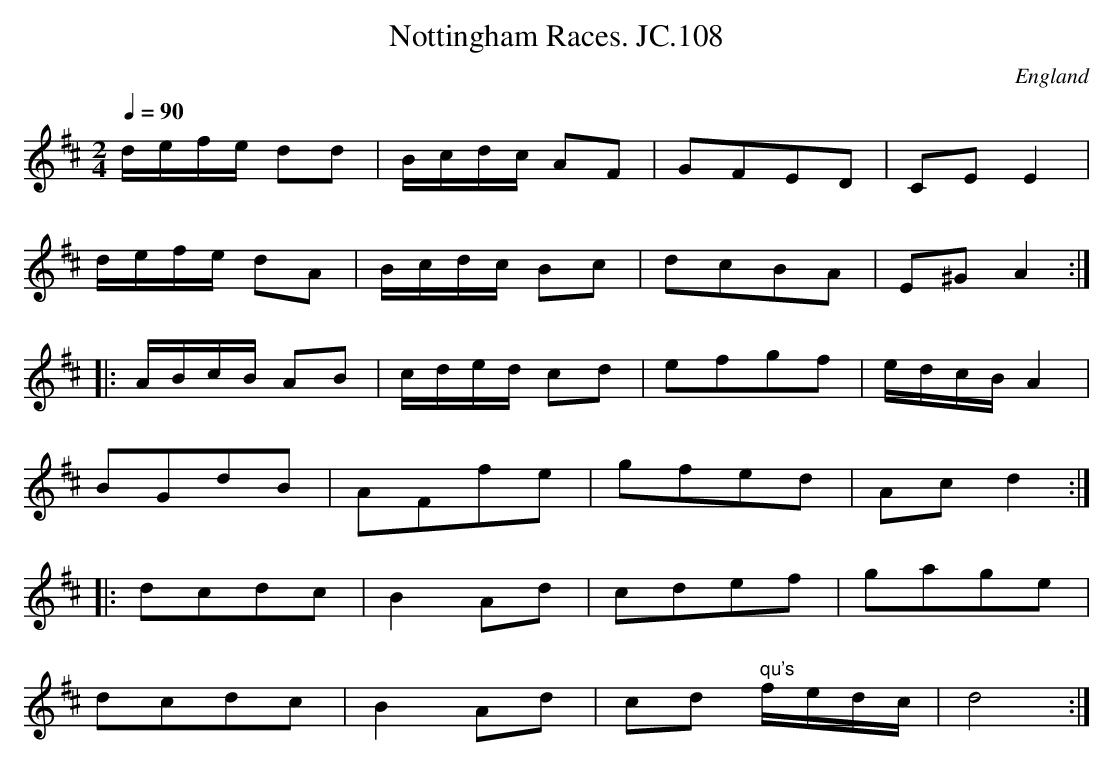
X:1
T:Nottingham Races. JC.108
L:1/8
M:2/4
O:England
Q:1/4=90
K:D
d/e/f/e/ dd|\
B/c/d/c/ AF|GFED|CEE2|!
d/e/f/e/ dA|B/c/d/c/ Bc|dcBA|E^GA2:|!
|:A/B/c/B/ AB|c/d/e/d/ cd|efgf|e/d/c/B/A2|!
BGdB|AFfe|gfed|Acd2:|!
|:dcdc|B2Ad|cdef|gage|!
dcdc|B2Ad|cd " qu's"f/e/d/c/|d4:|
